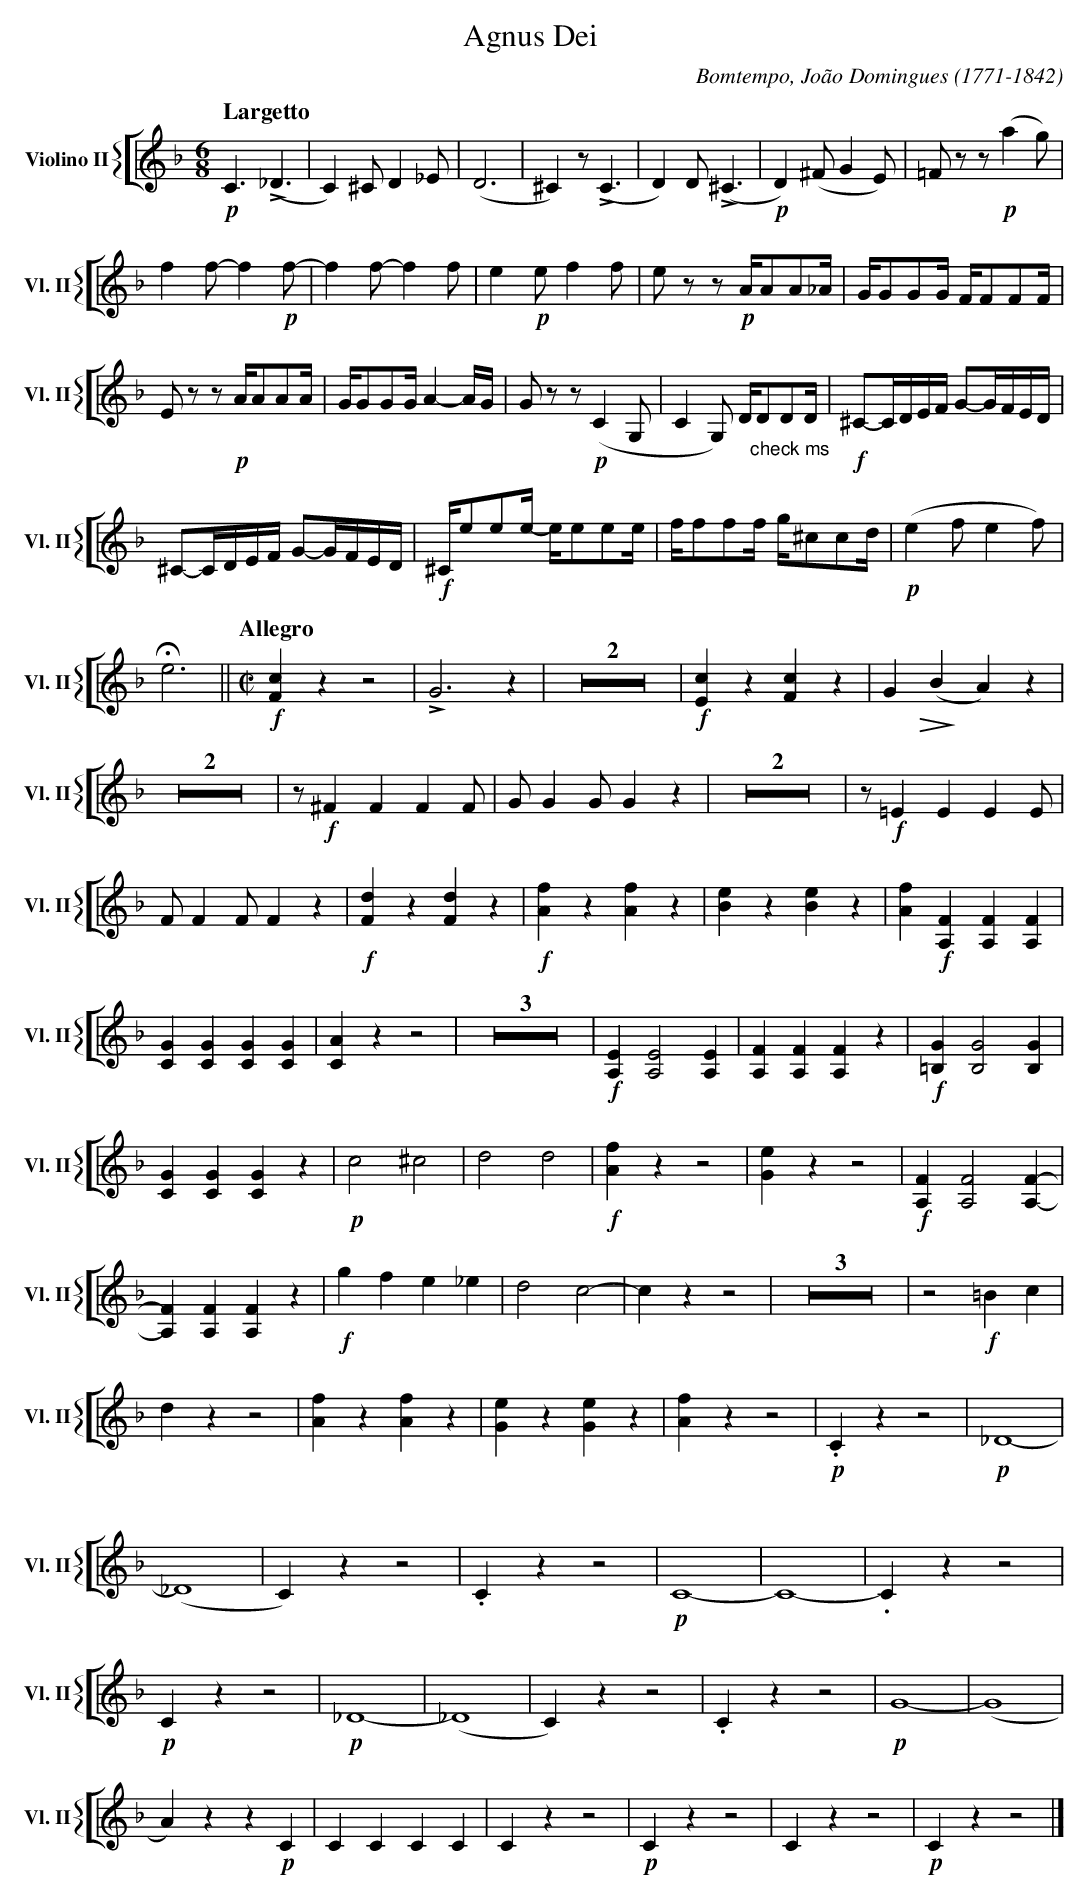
X:1
T:Agnus Dei
C:Bomtempo, Jo\~ao Domingues (1771-1842)
M:6/8
L:1/8
K:F
V: 2 clef=treble name="Violino II" sname="Vl. II"
%%staves [{ 2 }]
[Q:"Largetto"] !p!  C3 (!>!_D3 | C2)^C D2_E | (D6 | ^C2)z  !>! (C3 | \
   D2)D !>! (^C3 | !p! D2) (^FG2E) | =Fzz !p!(a2g) | f2f-f2 !p!f- | f2f-f2f | e2!p!ef2f | ezz !p!A/AA_A/ | \
   G/GGG/ F/FFF/ | Ezz !p!A/AAA/ | G/GGG/ A2-A/G/ | Gzz !p! (C2G, | C2G,) D/"_check ms "DDD/ | \
  !f! ^C-C/D/E/F/ G-G/F/E/D/ | ^C-C/D/E/F/ G-G/F/E/D/ | !f! ^C/eee/- e/eee/ | f/fff/ g/^ccd/  | !p! (e2fe2f) | !fermata!e6 || \
[Q:"Allegro"][K:F][M:C|][L:1/4|] !f! [Fc]zz2 | !>!G3z | Z2 | !f! [Ec]z[Fc]z | G(!>(!!>)!BA)z | Z2 | \
   z/ !f! ^FFFF/ | G/GG/Gz | Z2 | z/ !f! =EEEE/ | F/FF/Fz | !f! [Fd]z[Fd]z | \
   !f! [Af]z[Af]z | [Be]z[Be]z | [Af]!f! [A,F][A,F][A,F] | [CG][CG][CG][CG] | [CA]zz2 | Z3 | \
  !f! [A,E][A,E]2[A,E] | [A,F][A,F][A,F]z | !f! [=B,G][B,G]2[B,G] | [CG][CG][CG] z | \
  !p! c2^c2 | d2d2 | !f! [Af]zz2 | [Ge]zz2 | !f![A,F][A,F]2[A,F]- | [A,F][A,F][A,F]z | \
  !f! gfe_e | d2c2- | c zz2 | Z3 | z2 !f! =Bc | dzz2 | [Af]z[Af]z | [Ge]z[Ge]z | [Af]zz2 | !p! .Czz2 | \
  !p! _D4- | (_D4 | C)zz2 | .Czz2 | !p! C4- | C4- | .Czz2 | !p! Czz2 | !p! _D4- | (_D4 | C)zz2 | .Czz2 | \
  !p! G4- | (G4 | A)zz!p!C | CCCC | Czz2 | !p! Czz2 |Czz2 | !p! Czz2 |] \
